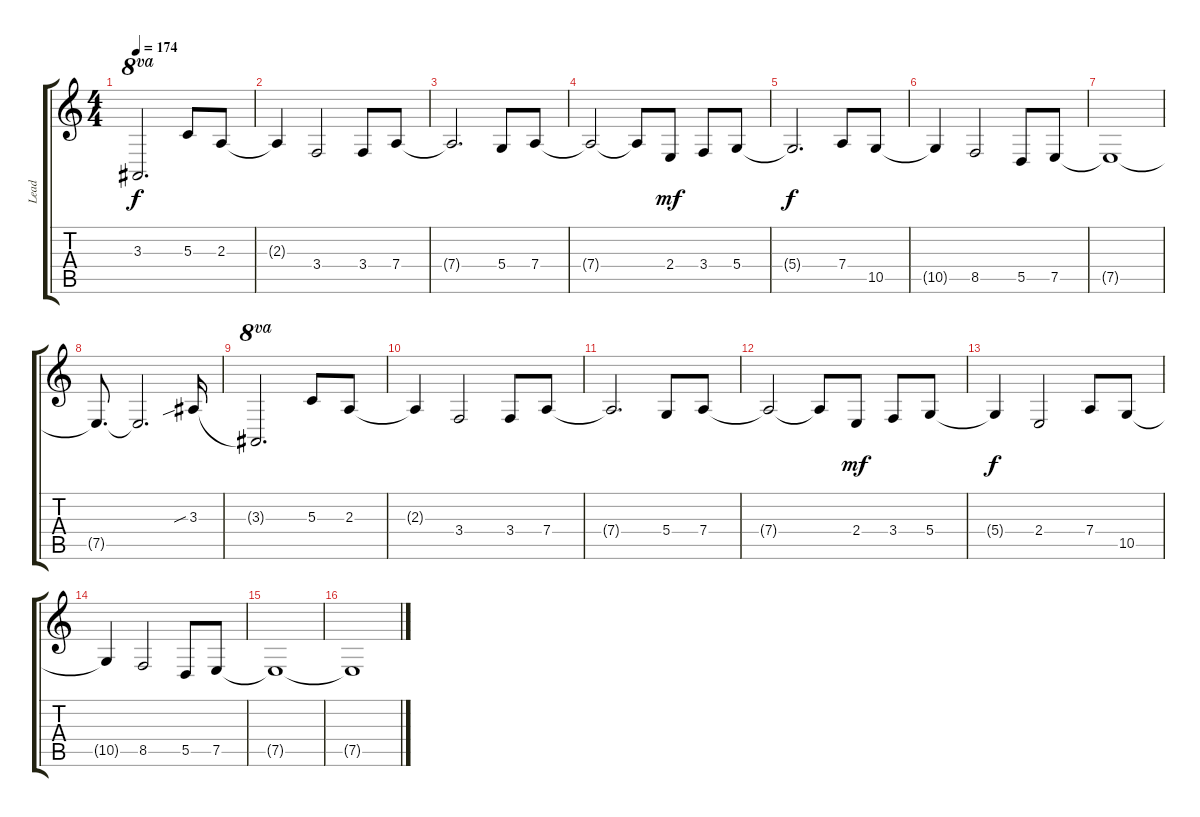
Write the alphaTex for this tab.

\track ("Lead" "Lead") {instrument lead1square}
\staff {score tabs}
\tuning (E4 B3 G3 D3 A2 E2) {hide}
\ts (4 4)
\tempo 174
\clef g2
\ks c
3.3{t}.2{d ot 8va dy f} 5.3.8 2.3.8 |
2.3{t}.4 3.4.2 3.4.8 7.4.8 |
7.4{t}.2{d} 5.4.8 7.4.8 |
7.4{t}.2 7.4{t}.8 2.4.8{dy mf} 3.4.8 5.4.8 |
5.4{t}.2{d dy f} 7.4.8 10.5.8 |
10.5{t}.4 8.5.2 5.5.8 7.5.8 |
7.5{t}.1 |
7.5{t}.8{d} 7.5{t}.2{d} 3.3{sib}.16 |
3.3{t}.2{d ot 8va} 5.3.8 2.3.8 |
2.3{t}.4 3.4.2 3.4.8 7.4.8 |
7.4{t}.2{d} 5.4.8 7.4.8 |
7.4{t}.2 7.4{t}.8 2.4.8{dy mf} 3.4.8 5.4.8 |
5.4{t}.4{dy f} 2.4.2 7.4.8 10.5.8 |
10.5{t}.4 8.5.2 5.5.8 7.5.8 |
7.5{t}.1 |
7.5{t}.1
